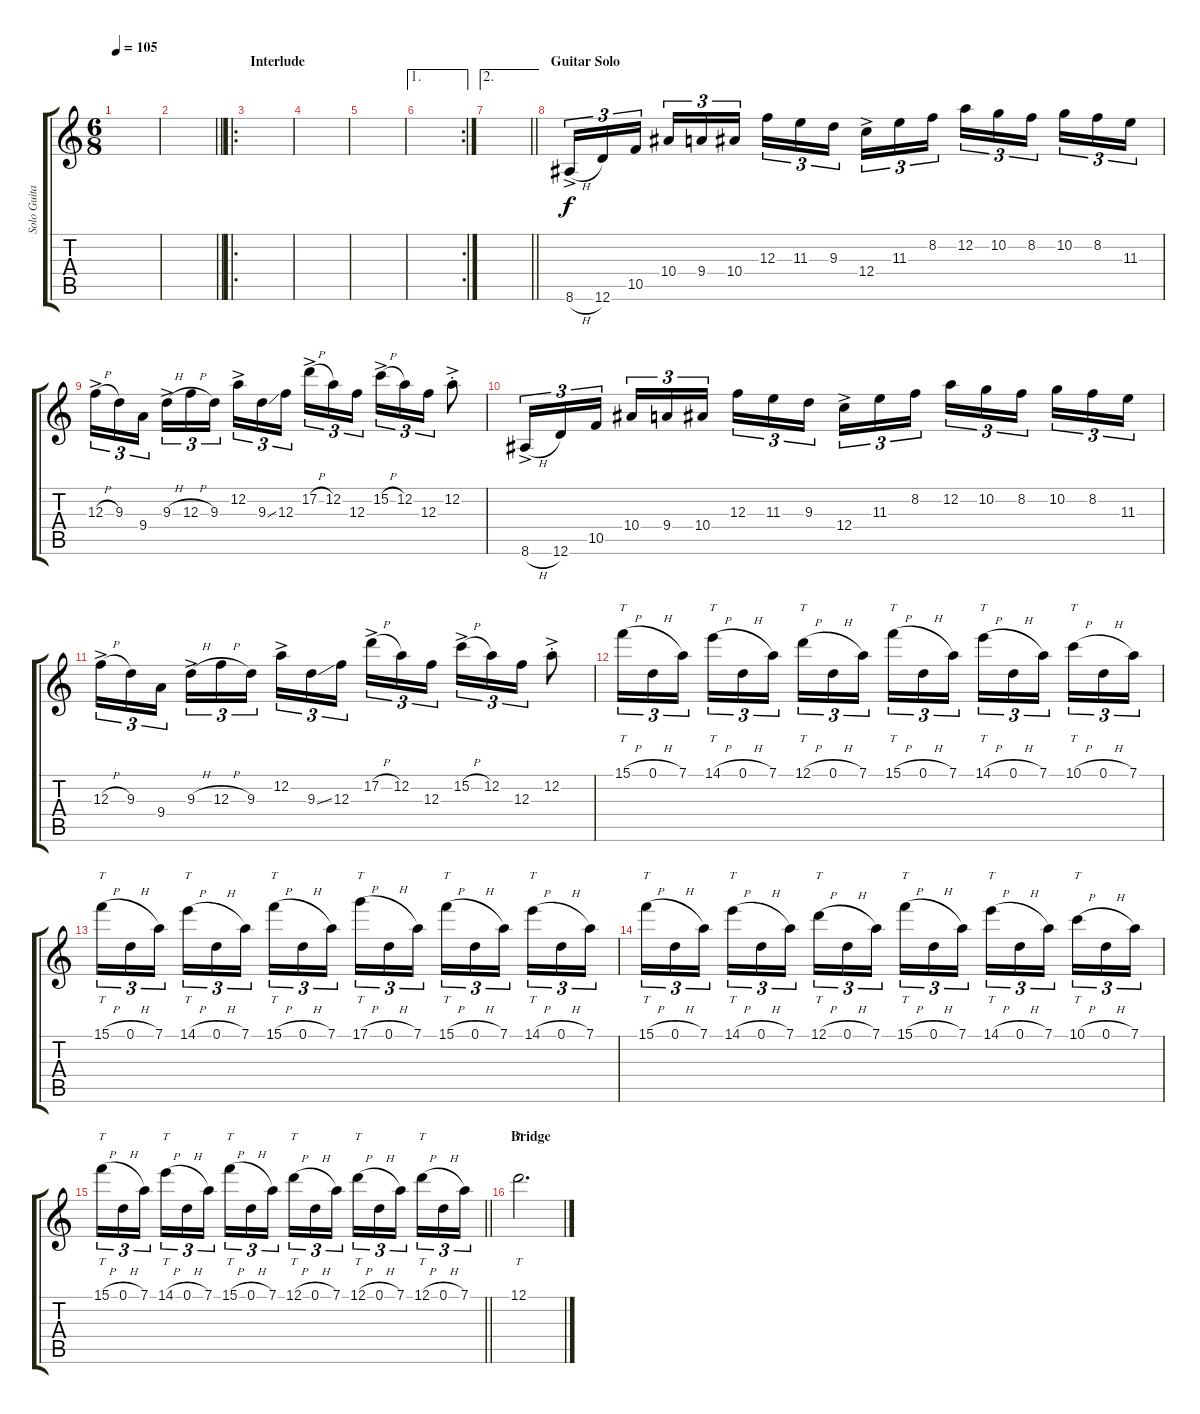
\track ("Solo Guitar 1" "Solo Guita") {instrument distortionguitar}
\staff {score tabs}
\tuning (D4 A3 F3 C3 G2 D2) {hide}
\ts (6 8)
\tempo 105
\clef g2
\ks c
|
\barLineRight lightlight
|
\ro
\section ("" "Interlude")
|
|
|
\ae 1
\rc 2
|
\ae 2
\barLineRight lightlight
|
\section ("" "Guitar Solo")
8.6{h ac}.16{tu (3 2)} 12.6.16{tu (3 2)} 10.5.16{tu (3 2) beam splitsecondary} 10.4.16{tu (3 2)} 9.4.16{tu (3 2)} 10.4.16{tu (3 2) beam splitsecondary} 12.3.16{tu (3 2)} 11.3.16{tu (3 2)} 9.3.16{tu (3 2)} 12.4{ac}.16{tu (3 2)} 11.3.16{tu (3 2)} 8.2.16{tu (3 2) beam splitsecondary} 12.2.16{tu (3 2)} 10.2.16{tu (3 2)} 8.2.16{tu (3 2) beam splitsecondary} 10.2.16{tu (3 2)} 8.2.16{tu (3 2)} 11.3.16{tu (3 2)} |
12.3{h ac}.16{tu (3 2)} 9.3.16{tu (3 2)} 9.4.16{tu (3 2) beam splitsecondary} 9.3{h ac}.16{tu (3 2)} 12.3{h}.16{tu (3 2)} 9.3.16{tu (3 2) beam splitsecondary} 12.2{ac}.16{tu (3 2)} 9.3{ss}.16{tu (3 2)} 12.3.16{tu (3 2)} 17.2{h ac}.16{tu (3 2)} 12.2.16{tu (3 2)} 12.3.16{tu (3 2) beam splitsecondary} 15.2{h ac}.16{tu (3 2)} 12.2.16{tu (3 2)} 12.3.16{tu (3 2)} 12.2{ac st}.8 |
8.6{h ac}.16{tu (3 2)} 12.6.16{tu (3 2)} 10.5.16{tu (3 2) beam splitsecondary} 10.4.16{tu (3 2)} 9.4.16{tu (3 2)} 10.4.16{tu (3 2) beam splitsecondary} 12.3.16{tu (3 2)} 11.3.16{tu (3 2)} 9.3.16{tu (3 2)} 12.4{ac}.16{tu (3 2)} 11.3.16{tu (3 2)} 8.2.16{tu (3 2) beam splitsecondary} 12.2.16{tu (3 2)} 10.2.16{tu (3 2)} 8.2.16{tu (3 2) beam splitsecondary} 10.2.16{tu (3 2)} 8.2.16{tu (3 2)} 11.3.16{tu (3 2)} |
12.3{h ac}.16{tu (3 2)} 9.3.16{tu (3 2)} 9.4.16{tu (3 2) beam splitsecondary} 9.3{h ac}.16{tu (3 2)} 12.3{h}.16{tu (3 2)} 9.3.16{tu (3 2) beam splitsecondary} 12.2{ac}.16{tu (3 2)} 9.3{ss}.16{tu (3 2)} 12.3.16{tu (3 2)} 17.2{h ac}.16{tu (3 2)} 12.2.16{tu (3 2)} 12.3.16{tu (3 2) beam splitsecondary} 15.2{h ac}.16{tu (3 2)} 12.2.16{tu (3 2)} 12.3.16{tu (3 2)} 12.2{ac st}.8 |
15.1{h}.16{tt tu (3 2)} 0.1{h}.16{tu (3 2)} 7.1.16{tu (3 2) beam splitsecondary} 14.1{h}.16{tt tu (3 2)} 0.1{h}.16{tu (3 2)} 7.1.16{tu (3 2) beam splitsecondary} 12.1{h}.16{tt tu (3 2)} 0.1{h}.16{tu (3 2)} 7.1.16{tu (3 2)} 15.1{h}.16{tt tu (3 2)} 0.1{h}.16{tu (3 2)} 7.1.16{tu (3 2) beam splitsecondary} 14.1{h}.16{tt tu (3 2)} 0.1{h}.16{tu (3 2)} 7.1.16{tu (3 2) beam splitsecondary} 10.1{h}.16{tt tu (3 2)} 0.1{h}.16{tu (3 2)} 7.1.16{tu (3 2)} |
15.1{h}.16{tt tu (3 2)} 0.1{h}.16{tu (3 2)} 7.1.16{tu (3 2) beam splitsecondary} 14.1{h}.16{tt tu (3 2)} 0.1{h}.16{tu (3 2)} 7.1.16{tu (3 2) beam splitsecondary} 15.1{h}.16{tt tu (3 2)} 0.1{h}.16{tu (3 2)} 7.1.16{tu (3 2)} 17.1{h}.16{tt tu (3 2)} 0.1{h}.16{tu (3 2)} 7.1.16{tu (3 2) beam splitsecondary} 15.1{h}.16{tt tu (3 2)} 0.1{h}.16{tu (3 2)} 7.1.16{tu (3 2) beam splitsecondary} 14.1{h}.16{tt tu (3 2)} 0.1{h}.16{tu (3 2)} 7.1.16{tu (3 2)} |
15.1{h}.16{tt tu (3 2)} 0.1{h}.16{tu (3 2)} 7.1.16{tu (3 2) beam splitsecondary} 14.1{h}.16{tt tu (3 2)} 0.1{h}.16{tu (3 2)} 7.1.16{tu (3 2) beam splitsecondary} 12.1{h}.16{tt tu (3 2)} 0.1{h}.16{tu (3 2)} 7.1.16{tu (3 2)} 15.1{h}.16{tt tu (3 2)} 0.1{h}.16{tu (3 2)} 7.1.16{tu (3 2) beam splitsecondary} 14.1{h}.16{tt tu (3 2)} 0.1{h}.16{tu (3 2)} 7.1.16{tu (3 2) beam splitsecondary} 10.1{h}.16{tt tu (3 2)} 0.1{h}.16{tu (3 2)} 7.1.16{tu (3 2)} |
\barLineRight lightlight
15.1{h}.16{tt tu (3 2)} 0.1{h}.16{tu (3 2)} 7.1.16{tu (3 2) beam splitsecondary} 14.1{h}.16{tt tu (3 2)} 0.1{h}.16{tu (3 2)} 7.1.16{tu (3 2) beam splitsecondary} 15.1{h}.16{tt tu (3 2)} 0.1{h}.16{tu (3 2)} 7.1.16{tu (3 2)} 12.1{h}.16{tt tu (3 2)} 0.1{h}.16{tu (3 2)} 7.1.16{tu (3 2) beam splitsecondary} 12.1{h}.16{tt tu (3 2)} 0.1{h}.16{tu (3 2)} 7.1.16{tu (3 2) beam splitsecondary} 12.1{h}.16{tt tu (3 2)} 0.1{h}.16{tu (3 2)} 7.1.16{tu (3 2)} |
\section ("" "Bridge")
12.1.2{tt d dy f}
